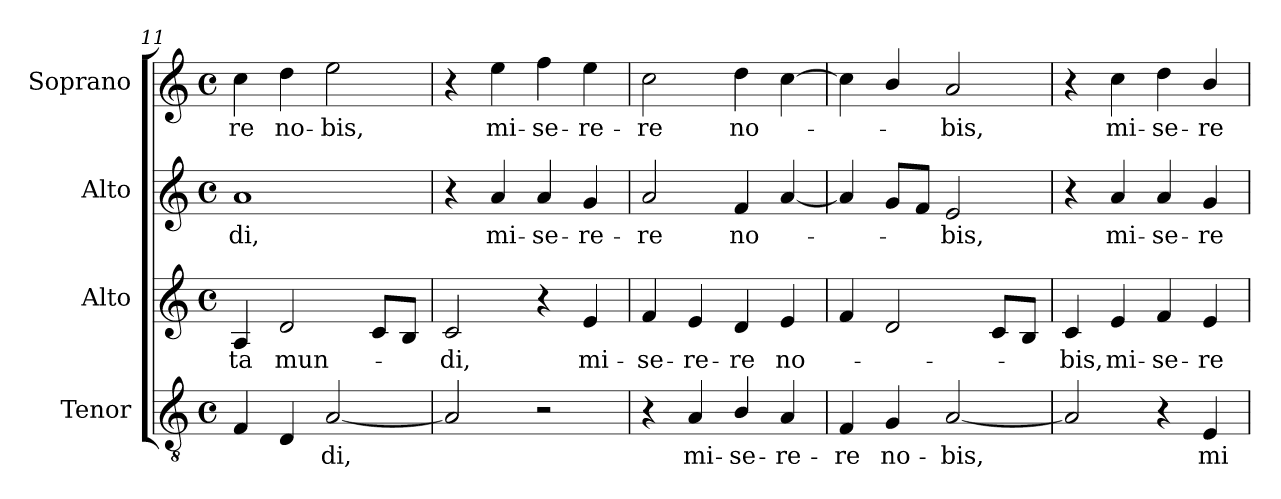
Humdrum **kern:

**kern	**text	**kern	**text	**kern	**text	**kern	**text
*part4	*part4	*part3	*part3	*part2	*part2	*part1	*part1
*staff4	*staff4	*staff3	*staff3	*staff2	*staff2	*staff1	*staff1
*I"Tenor	*	*I"Alto	*	*I"Alto	*	*I"Soprano	*
*I'T.	*	*I'A.	*	*I'A.	*	*I'S.	*
*clefGv2	*	*clefG2	*	*clefG2	*	*clefG2	*
*ITrd7c12	*	*	*	*	*	*	*
*k[]	*	*k[]	*	*k[]	*	*k[]	*
*C:	*	*C:	*	*C:	*	*C:	*
*M4/4	*	*M4/4	*	*M4/4	*	*M4/4	*
*met(c)	*	*met(c)	*	*met(c)	*	*met(c)	*
=11	=11	=11	=11	=11	=11	=11	=11
!	!	!	!LO:LY:b:color=#000000	!	!	!	!
!	!	!	!	!	!LO:LY:b:color=#000000	!	!
!	!	!	!	!	!	!	!LO:LY:b:color=#000000
4FFi/	.	4Ai/	-ta	1ai	-di,	4cci\	-re
!	!	!	!LO:LY:b:color=#000000	!	!	!	!
!	!	!	!	!	!	!	!LO:LY:b:color=#000000
4DDi/	.	2di/	mun-	.	.	4ddi\	no-
!	!LO:LY:b:color=#000000	!	!	!	!	!	!
!	!	!	!	!	!	!	!LO:LY:b:color=#000000
[2AAi/	-di,	.	.	.	.	2eei\	-bis,
.	.	8ci/L	.	.	.	.	.
.	.	8Bi/J	.	.	.	.	.
!!LO:LB:g=z
=12	=12	=12	=12	=12	=12	=12	=12
!	!	!	!LO:LY:b:color=#000000	!	!	!	!
2AAi/]	.	2ci/	-di,	4r	.	4r	.
!	!	!	!	!	!LO:LY:b:color=#000000	!	!
!	!	!	!	!	!	!	!LO:LY:b:color=#000000
.	.	.	.	4ai/	mi-	4eei\	mi-
!	!	!	!	!	!LO:LY:b:color=#000000	!	!
!	!	!	!	!	!	!	!LO:LY:b:color=#000000
2r	.	4r	.	4ai/	-se-	4ffi\	-se-
!	!	!	!LO:LY:b:color=#000000	!	!	!	!
!	!	!	!	!	!LO:LY:b:color=#000000	!	!
!	!	!	!	!	!	!	!LO:LY:b:color=#000000
.	.	4ei/	mi-	4gi/	-re-	4eei\	-re-
=13	=13	=13	=13	=13	=13	=13	=13
!	!	!	!LO:LY:b:color=#000000	!	!	!	!
!	!	!	!	!	!LO:LY:b:color=#000000	!	!
!	!	!	!	!	!	!	!LO:LY:b:color=#000000
4r	.	4fi/	-se-	2ai/	-re	2cci\	-re
!	!LO:LY:b:color=#000000	!	!	!	!	!	!
!	!	!	!LO:LY:b:color=#000000	!	!	!	!
4AAi/	mi-	4ei/	-re-	.	.	.	.
!	!LO:LY:b:color=#000000	!	!	!	!	!	!
!	!	!	!LO:LY:b:color=#000000	!	!	!	!
!	!	!	!	!	!LO:LY:b:color=#000000	!	!
!	!	!	!	!	!	!	!LO:LY:b:color=#000000
4BBi/	-se-	4di/	-re	4fi/	no-	4ddi\	no-
!	!LO:LY:b:color=#000000	!	!	!	!	!	!
!	!	!	!LO:LY:b:color=#000000	!	!	!	!
4AAi/	-re-	4ei/	no-	[4ai/	.	[4cci\	.
=14	=14	=14	=14	=14	=14	=14	=14
!	!LO:LY:b:color=#000000	!	!	!	!	!	!
4FFi/	-re	4fi/	.	4ai/]	.	4cci\]	.
!	!LO:LY:b:color=#000000	!	!	!	!	!	!
4GGi/	no-	2di/	.	8gi/L	.	4bi/	.
.	.	.	.	8fi/J	.	.	.
!	!LO:LY:b:color=#000000	!	!	!	!	!	!
!	!	!	!	!	!LO:LY:b:color=#000000	!	!
!	!	!	!	!	!	!	!LO:LY:b:color=#000000
[2AAi/	-bis,	.	.	2ei/	-bis,	2ai/	-bis,
.	.	8ci/L	.	.	.	.	.
.	.	8Bi/J	.	.	.	.	.
=15	=15	=15	=15	=15	=15	=15	=15
!	!	!	!LO:LY:b:color=#000000	!	!	!	!
2AAi/]	.	4ci/	-bis,	4r	.	4r	.
!	!	!	!LO:LY:b:color=#000000	!	!	!	!
!	!	!	!	!	!LO:LY:b:color=#000000	!	!
!	!	!	!	!	!	!	!LO:LY:b:color=#000000
.	.	4ei/	mi-	4ai/	mi-	4cci\	mi-
!	!	!	!LO:LY:b:color=#000000	!	!	!	!
!	!	!	!	!	!LO:LY:b:color=#000000	!	!
!	!	!	!	!	!	!	!LO:LY:b:color=#000000
4r	.	4fi/	-se-	4ai/	-se-	4ddi\	-se-
!	!LO:LY:b:color=#000000	!	!	!	!	!	!
!	!	!	!LO:LY:b:color=#000000	!	!	!	!
!	!	!	!	!	!LO:LY:b:color=#000000	!	!
!	!	!	!	!	!	!	!LO:LY:b:color=#000000
4EEi/	mi-	4ei/	-re-	4gi/	-re-	4bi/	-re-
=	=	=	=	=	=	=	=
*-	*-	*-	*-	*-	*-	*-	*-
